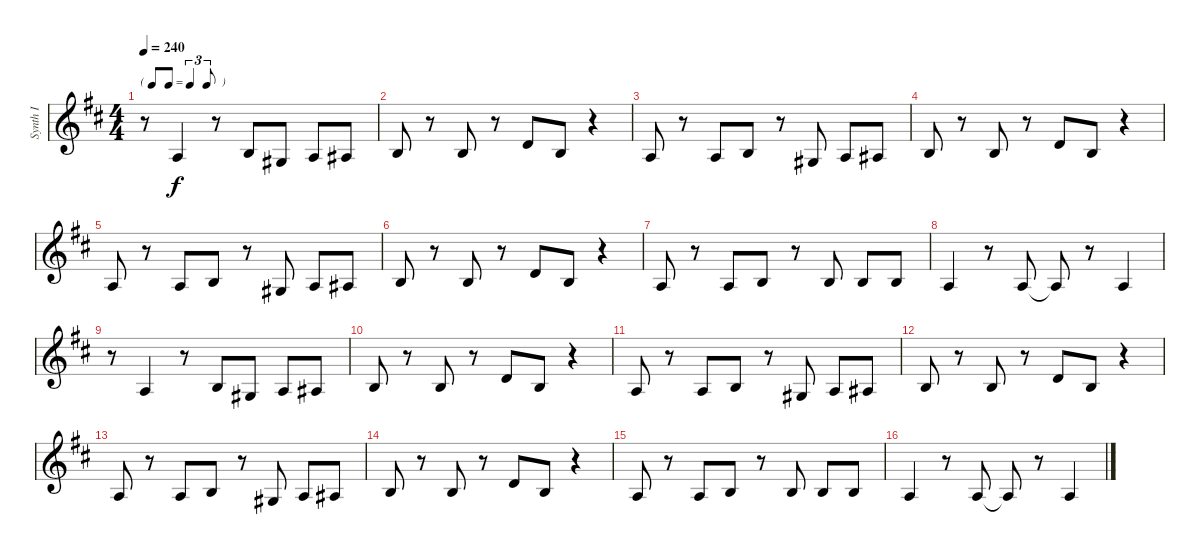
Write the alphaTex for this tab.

\track ("Synth I" "Synth I") {instrument pad7halo}
\staff {score}
\tuning (E4 B3 G3 D3 A2 E2) {hide}
\ts (4 4)
\tf triplet8th
\tempo 240
\clef g2
\ks d
r.8{dy f} 7.4.4 r.8 0.2.8 1.3.8 2.3.8 3.3.8 |
0.2.8 r.8 0.2.8 r.8 3.2.8 0.2.8 r.4 |
2.3.8 r.8 2.3.8 4.3.8 r.8 1.3.8 2.3.8 8.4.8 |
0.2.8 r.8 0.2.8 r.8 3.2.8 0.2.8 r.4 |
2.3.8 r.8 2.3.8 4.3.8 r.8 1.3.8 2.3.8 8.4.8 |
0.2.8 r.8 0.2.8 r.8 3.2.8 0.2.8 r.4 |
2.3.8 r.8 2.3.8 4.3.8 r.8 0.2.8 0.2.8 0.2.8 |
7.4.4 r.8 2.3.8 2.3{t}.8 r.8 7.4.4 |
r.8 7.4.4 r.8 0.2.8 1.3.8 2.3.8 3.3.8 |
0.2.8 r.8 0.2.8 r.8 3.2.8 0.2.8 r.4 |
2.3.8 r.8 2.3.8 4.3.8 r.8 1.3.8 2.3.8 8.4.8 |
0.2.8 r.8 0.2.8 r.8 3.2.8 0.2.8 r.4 |
2.3.8 r.8 2.3.8 4.3.8 r.8 1.3.8 2.3.8 8.4.8 |
0.2.8 r.8 0.2.8 r.8 3.2.8 0.2.8 r.4 |
2.3.8 r.8 2.3.8 4.3.8 r.8 0.2.8 0.2.8 0.2.8 |
7.4.4 r.8 2.3.8 2.3{t}.8 r.8 7.4.4
